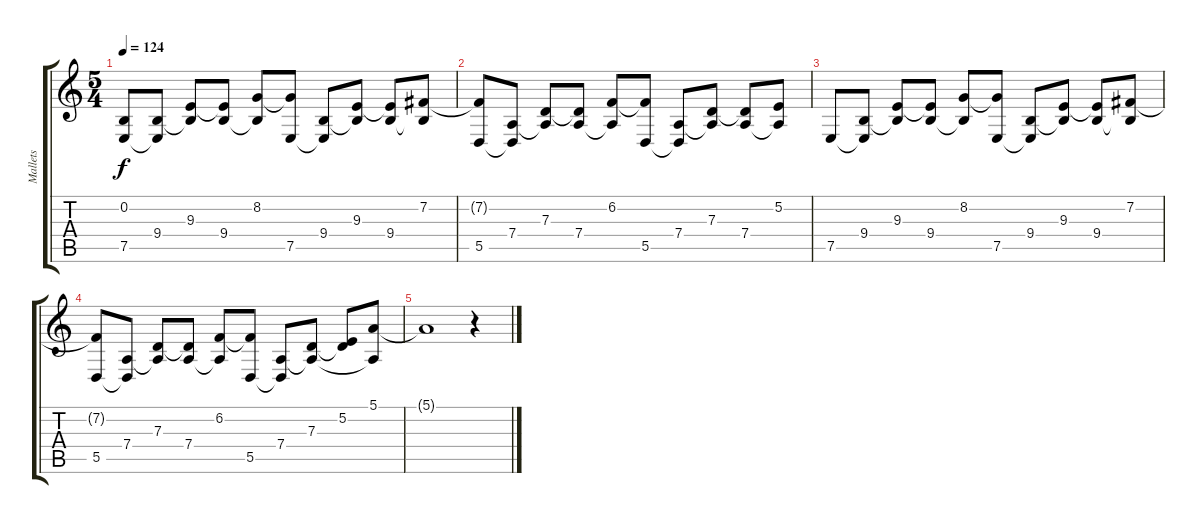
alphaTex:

\track ("Mallets" "Mallets") {instrument tubularbells}
\staff {score tabs}
\tuning (E4 B3 G3 D3 A2 E2) {hide}
\ts (5 4)
\tempo 124
\clef g2
\ks c
(0.2 7.5).8{dy f balance 0 instrument xylophone} (9.4 7.5{t}).8{balance 3} (9.3 9.4{t}).8{balance 4} (9.3{t} 9.4).8{balance 5} (8.2 9.4{t}).8{balance 6} (8.2{t} 7.5).8{balance 5} (9.4 7.5{t}).8{balance 6} (9.3 9.4{t}).8{balance 7} (9.3{t} 9.4).8{balance 8} (7.2 9.4{t}).8{balance 9} |
(7.2{t} 5.5).8{balance 10} (7.4 5.5{t}).8{balance 11} (7.3 7.4{t}).8{balance 12} (7.3{t} 7.4).8{balance 13} (6.2 7.4{t}).8{balance 14} (6.2{t} 5.5).8{balance 15} (7.4 5.5{t}).8{balance 16} (7.3 7.4{t}).8{balance 15} (7.3{t} 7.4).8{balance 14} (5.2 7.4{t}).8{balance 13} |
7.5.8{balance 12} (9.4 7.5{t}).8{balance 11} (9.3 9.4{t}).8{balance 10} (9.3{t} 9.4).8{balance 9} (8.2 9.4{t}).8{balance 8} (8.2{t} 7.5).8{balance 7} (9.4 7.5{t}).8{balance 6} (9.3 9.4{t}).8{balance 5} (9.3{t} 9.4).8{balance 4} (7.2 9.4{t}).8{balance 3} |
(7.2{t} 5.5).8{balance 14} (7.4 5.5{t}).8{balance 1} (7.3 7.4{t}).8{balance 0} (7.3{t} 7.4).8{balance 1} (6.2 7.4{t}).8{balance 2} (6.2{t} 5.5).8{balance 3} (7.4 5.5{t}).8{balance 4} (7.3 7.4{t}).8{balance 5} (5.2 7.3{t}).8{balance 6} (5.1 7.4{t}).8{balance 7} |
5.1{t}.1 r.4
